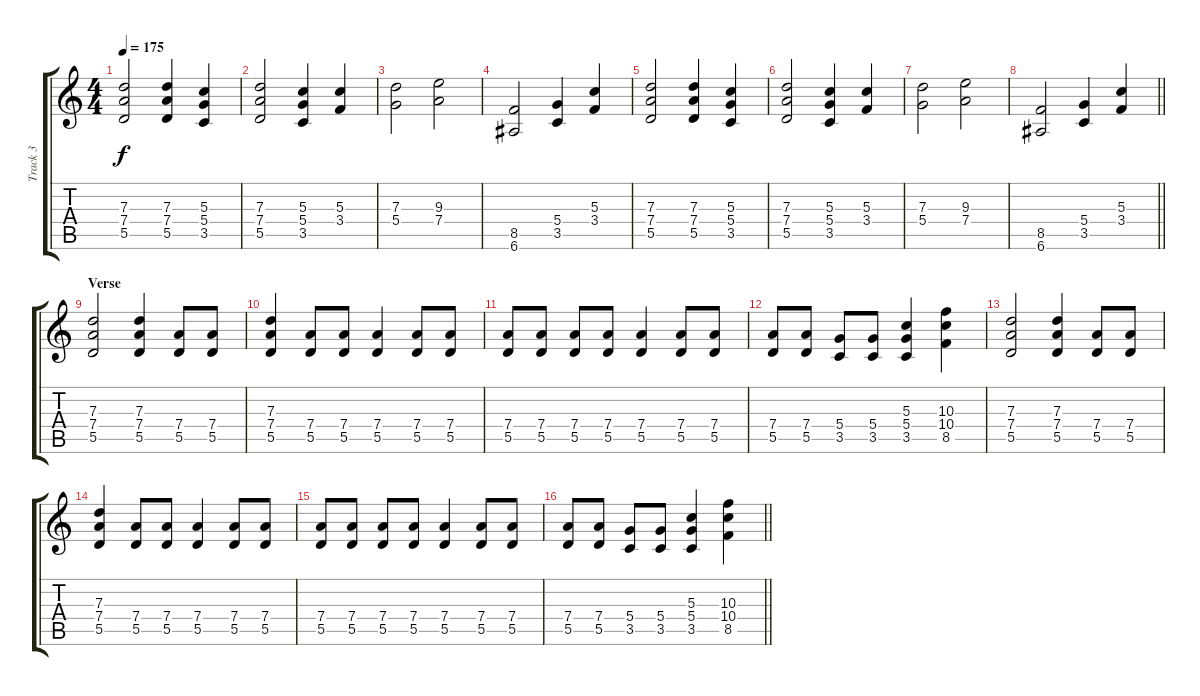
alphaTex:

\track ("Track 3" "Track 3") {instrument distortionguitar}
\staff {score tabs}
\tuning (E4 B3 G3 D3 A2 E2) {hide}
\ts (4 4)
\tempo 175
\clef g2
\ks c
(7.3 7.4 5.5).2{dy f} (7.3 7.4 5.5).4 (5.3 5.4 3.5).4 |
(7.3 7.4 5.5).2 (5.3 5.4 3.5).4 (5.3 3.4).4 |
(7.3 5.4).2 (9.3 7.4).2 |
(8.5 6.6).2 (5.4 3.5).4 (5.3 3.4).4 |
(7.3 7.4 5.5).2 (7.3 7.4 5.5).4 (5.3 5.4 3.5).4 |
(7.3 7.4 5.5).2 (5.3 5.4 3.5).4 (5.3 3.4).4 |
(7.3 5.4).2 (9.3 7.4).2 |
\barLineRight lightlight
(8.5 6.6).2 (5.4 3.5).4 (5.3 3.4).4 |
\section ("" "Verse")
(7.3 7.4 5.5).2 (7.3 7.4 5.5).4 (7.4 5.5).8 (7.4 5.5).8 |
(7.3 7.4 5.5).4 (7.4 5.5).8 (7.4 5.5).8 (7.4 5.5).4 (7.4 5.5).8 (7.4 5.5).8 |
(7.4 5.5).8 (7.4 5.5).8 (7.4 5.5).8 (7.4 5.5).8 (7.4 5.5).4 (7.4 5.5).8 (7.4 5.5).8 |
(7.4 5.5).8 (7.4 5.5).8 (5.4 3.5).8 (5.4 3.5).8 (5.3 5.4 3.5).4 (10.3 10.4 8.5).4 |
(7.3 7.4 5.5).2 (7.3 7.4 5.5).4 (7.4 5.5).8 (7.4 5.5).8 |
(7.3 7.4 5.5).4 (7.4 5.5).8 (7.4 5.5).8 (7.4 5.5).4 (7.4 5.5).8 (7.4 5.5).8 |
(7.4 5.5).8 (7.4 5.5).8 (7.4 5.5).8 (7.4 5.5).8 (7.4 5.5).4 (7.4 5.5).8 (7.4 5.5).8 |
\barLineRight lightlight
(7.4 5.5).8 (7.4 5.5).8 (5.4 3.5).8 (5.4 3.5).8 (5.3 5.4 3.5).4 (10.3 10.4 8.5).4
